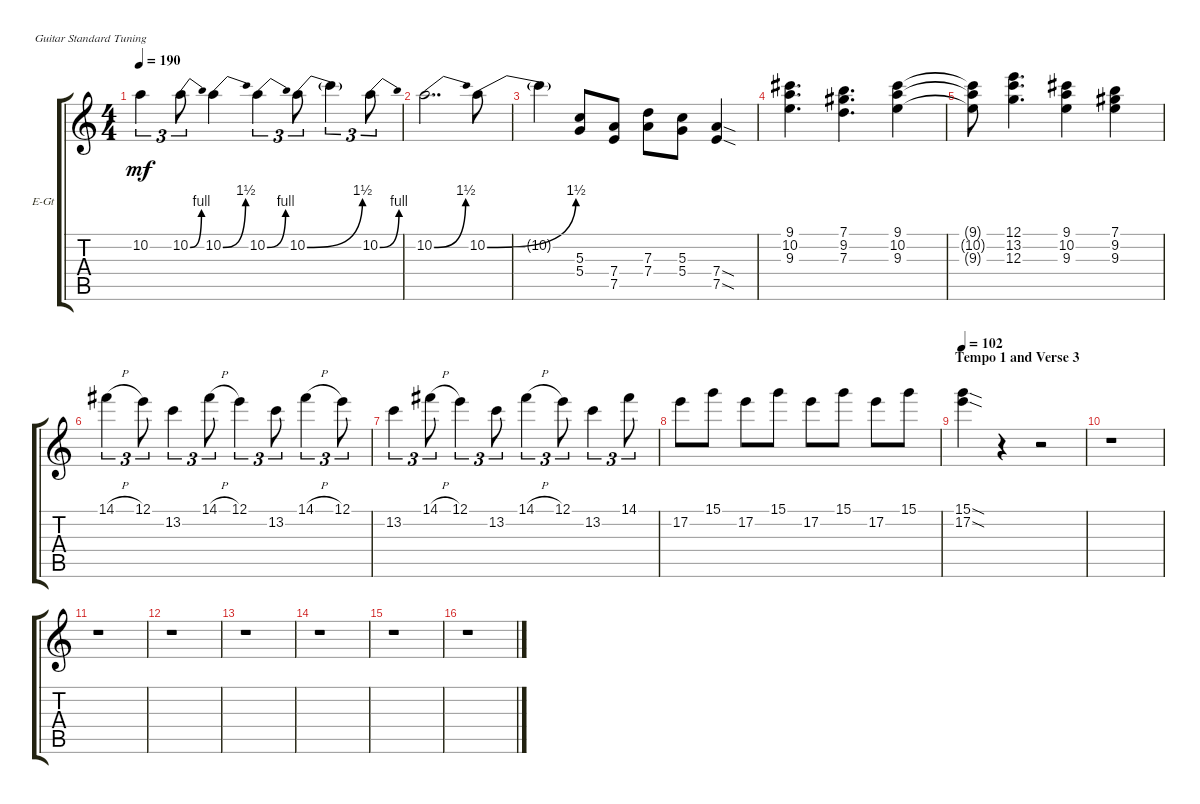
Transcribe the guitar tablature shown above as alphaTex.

\bracketExtendMode groupsimilarinstruments
\firstSystemTrackNameOrientation horizontal
\otherSystemsTrackNameOrientation horizontal
\track ("Jimmy Page 1" "E-Gt") {instrument distortionguitar}
\staff {score tabs}
\tuning (E4 B3 G3 D3 A2 E2)
\ts (4 4)
\tempo 190
\clef g2
\ks c
10.2{t}.4{tu (3 2) dy mf} 10.2{be (bend 0 0 15 4)}.8{tu (3 2)} 10.2{be (bend 0 0 16.2 6)}.4 10.2{be (bend 0 0 15 4)}.4{tu (3 2)} 10.2{be (bend 0 0 16.8 6)}.8{tu (3 2)} 10.2{t}.4{tu (3 2)} 10.2{be (bend 0 0 15 4)}.8{tu (3 2)} |
10.2{be (bend 0 0 16.8 6)}.2{dd} 10.2{be (bend 0 0 16.8 6)}.8 |
10.2{t}.4 (5.3 5.4).8 (7.4 7.5).8 (7.4 7.3).8 (5.3 5.4).8 (7.4{sod} 7.5{sod}).4 |
(9.3 10.2 9.1).4{d} (7.1 9.2 7.3).4{d} (9.3 10.2 9.1).4 |
(9.1{t} 10.2{t} 9.3{t}).8 (12.1 13.2 12.3).4{d} (9.3 10.2 9.1).4 (7.1 9.2 9.3).4 |
14.1{h}.4{tu (3 2)} 12.1.8{tu (3 2)} 13.2.4{tu (3 2)} 14.1{h}.8{tu (3 2)} 12.1.4{tu (3 2)} 13.2.8{tu (3 2)} 14.1{h}.4{tu (3 2)} 12.1.8{tu (3 2)} |
13.2.4{tu (3 2)} 14.1{h}.8{tu (3 2)} 12.1.4{tu (3 2)} 13.2.8{tu (3 2)} 14.1{h}.4{tu (3 2)} 12.1.8{tu (3 2)} 13.2.4{tu (3 2)} 14.1.8{tu (3 2)} |
17.2.8 15.1.8 17.2.8 15.1.8 17.2.8 15.1.8 17.2.8 15.1.8 |
\section ("" "Tempo 1 and Verse 3")
\tempo 102
(15.1{sod} 17.2{sod}).4 r.4 r.2 |
r.1 |
r.1 |
r.1 |
r.1 |
r.1 |
r.1 |
r.1
